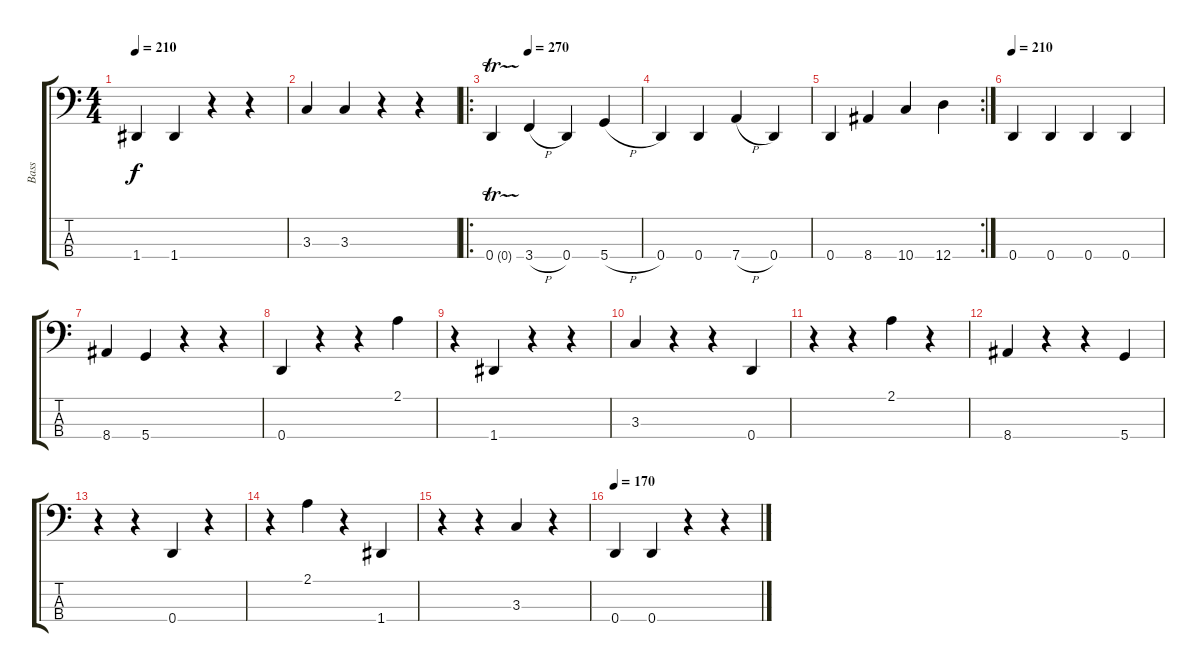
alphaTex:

\track ("Bass" "Bass") {instrument electricbasspick}
\staff {score tabs}
\tuning (G2 D2 A1 D1) {hide}
\ts (4 4)
\tempo 210
\clef f4
\ks c
1.4.4{dy f} 1.4.4 r.4 r.4 |
3.3.4 3.3.4 r.4 r.4 |
\ro
\tempo (270 0.25)
0.4{tr (0 16)}.4 3.4{h}.4 0.4.4 5.4{h}.4 |
0.4.4 0.4.4 7.4{h}.4 0.4.4 |
\rc 2
0.4.4 8.4.4 10.4.4 12.4.4 |
\tempo 210
0.4.4 0.4.4 0.4.4 0.4.4 |
8.4.4 5.4.4 r.4 r.4 |
0.4.4 r.4 r.4 2.1.4 |
r.4 1.4.4 r.4 r.4 |
3.3.4 r.4 r.4 0.4.4 |
r.4 r.4 2.1.4 r.4 |
8.4.4 r.4 r.4 5.4.4 |
r.4 r.4 0.4.4 r.4 |
r.4 2.1.4 r.4 1.4.4 |
r.4 r.4 3.3.4 r.4 |
\tempo 170
0.4.4 0.4.4 r.4 r.4
